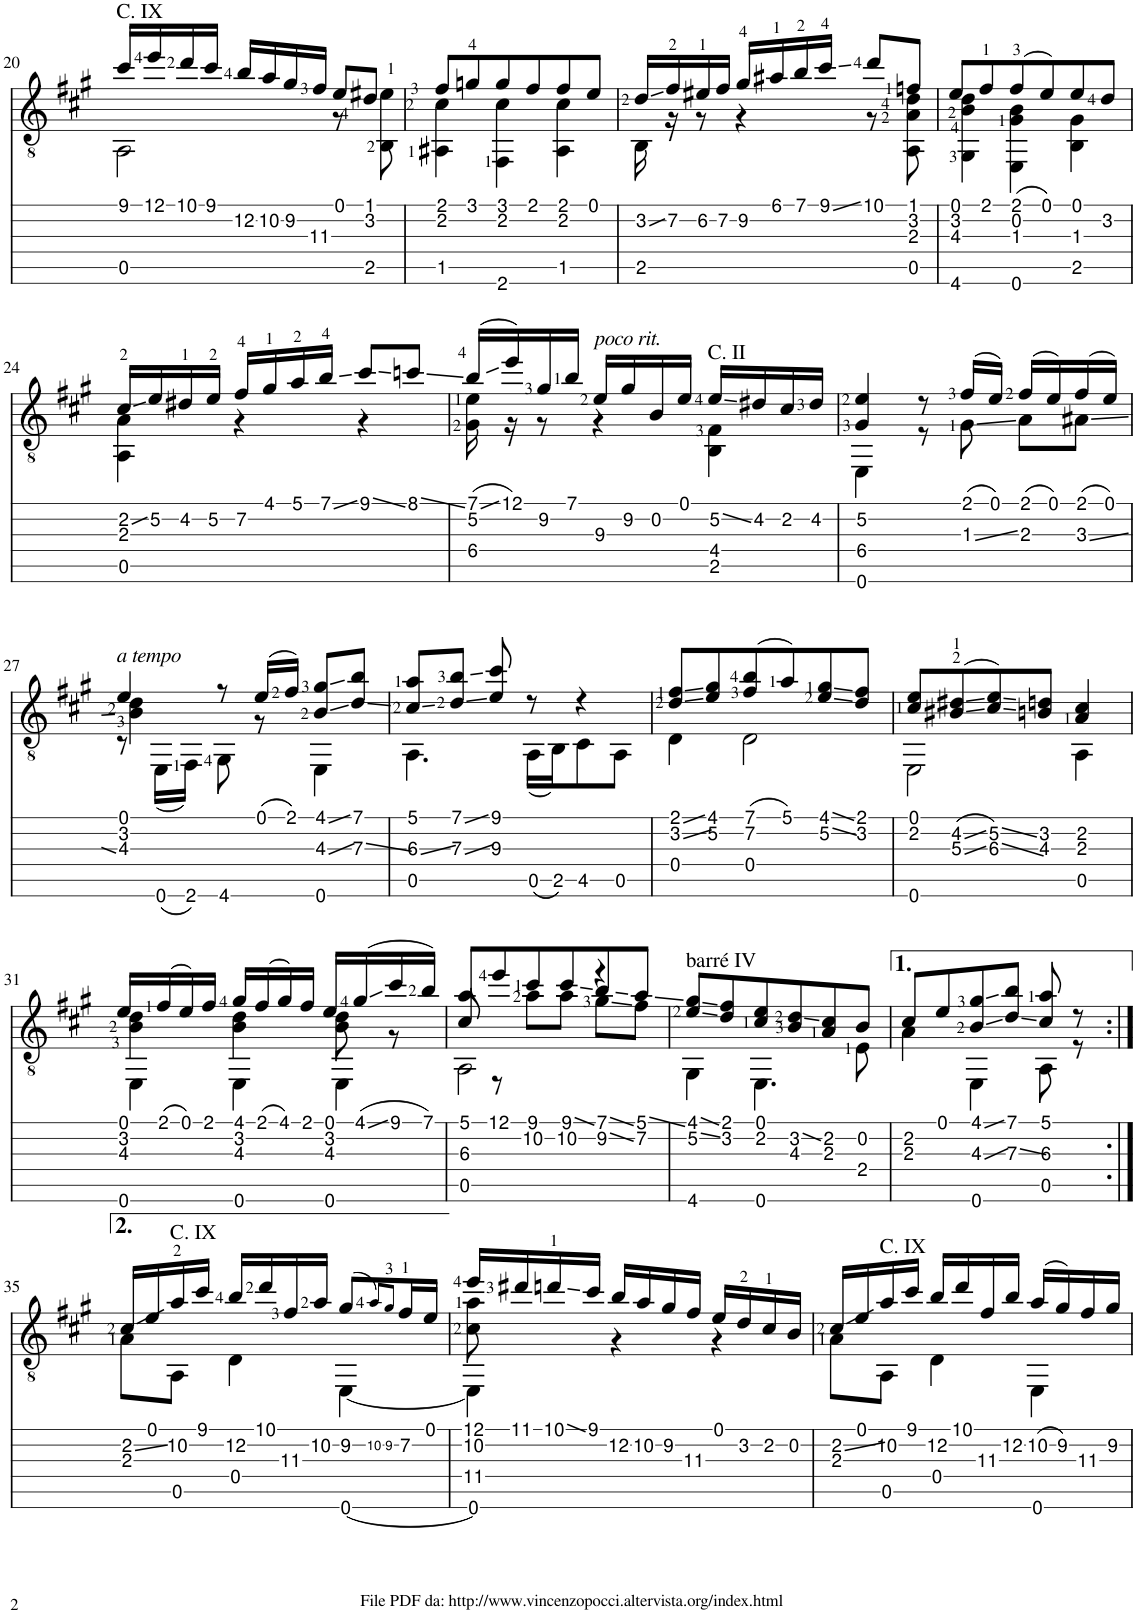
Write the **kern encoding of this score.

**kern	**kern
*part1	*part1
*staff2	*staff1
*I"Guitar	*
*I'Guit.	*
!!LO:PB:g=z
*	*clefGv2
*k[f#c#g#]	*k[f#c#g#]
*M3/4	*M3/4
=20	=20
*^	*^
!	!	!LO:TX:a:t=C. IX	!
16cc#LL	2AA	16cc#/LL	2AA\
16eeJ	.	16ee/	.
16ddL	.	16dd/	.
16cc#JJ	.	16cc#/JJ	.
16bLL	.	16b/LL	.
16aJ	.	16a/	.
16g#L	.	16g#/	.
16f#JJ	.	16f#/JJ	.
8eL	8r	8e/L	8r
8dJ	8BB 8e#	8d/J	8BB\ 8e#X\
=21	=21	=21	=21
8f#L	4AA# 4c#	8f#/L	4AA#X\ 4c#\
8gJ	.	8gn/	.
8gL	4FF# 4c#	8g/	4FF#\ 4c#\
8f#J	.	8f#/	.
8f#L	4AA# 4c#	8f#/	4AA#\ 4c#\
8eJ	.	8e/J	.
=22	=22	=22	=22
16dLL	16BB	16d/LL	16BB\
16f#J	16r	16f#/	16r
16e#L	8r	16e#X/	8r
16f#JJ	.	16f#/JJ	.
16g#LL	4r	16g#/LL	4r
16a#J	.	16a#X/	.
16bL	.	16b/	.
16cc#JJ	.	16cc#/JJ	.
8ddL	8r	8dd/L	8r
8fJ	8AA 8A 8d	8fn/J	8AA\ 8A\ 8d\
=23	=23	=23	=23
8eL	4GG# 4B 4d	8e/L	4GG#\ 4B\ 4d\
8f#J	.	8f#/	.
8f#L	4EE 4G# 4B	(8f#/	4EE\ 4G#\ 4B\
8eJ	.	8e/)	.
8eL	4BB 4G#	8e/	4BB\ 4G#\
8dJ	.	8d/J	.
!!LO:LB:g=z	!!
=24	=24	=24	=24
16c#LL	4AA 4A	16c#/LL	4AA\ 4A\
16eJ	.	16e/	.
16d#L	.	16d#X/	.
16eJJ	.	16e/JJ	.
16f#LL	4r	16f#/LL	4r
16g#J	.	16g#/	.
16aL	.	16a/	.
16bJJ	.	16b/JJ	.
8cc#L	4r	8cc#/L	4r
8ccJ	.	8ccn/J	.
=25	=25	=25	=25
16bLL	16G# 16e	(16b/LL	16G#\ 16e\
16eeJ	16r	16ee/)	16r
16g#L	8r	16g#/	8r
16bJJ	.	16b/JJ	.
!	!	!LO:TX:a:i:t=poco rit.	!
16eLL	4r	16e/LL	4r
16g#J	.	16g#/	.
16BL	.	16B/	.
16eJJ	.	16e/JJ	.
!	!	!LO:TX:a:t=C. II	!
16eLL	4BB 4F#	16e/LL	4BB\ 4F#\
16d#J	.	16d#X/	.
16c#L	.	16c#/	.
16d#JJ	.	16d#/JJ	.
=26	=26	=26	=26
4G# 4e	4EE	4G#/ 4e/	4EE\
8r	8r	8r	8r
16f#LL	8G#	(16f#/LL	8G#\
16eJJ	.	16e/JJ)	.
16f#LL	8AL	(16f#/LL	8A\L
16eJ	.	16e/)	.
16f#L	8A#J	(16f#/	8A#X\J
16eJJ	.	16e/JJ)	.
!!LO:LB:g=z
=27	=27	=27	=27
*	*^	*	*^
!	!	!	!LO:TX:a:i:t=a tempo	!	!
4e	4B 4d	8r	4e/	4B\ 4d\	8r
.	.	16EELL	.	.	(16EE\LL
.	.	16FF#JJ	.	.	16FF#\JJ)
8r	2ryy	8GG#	8r	2ryy	8GG#\
16eLL	.	8r	(16e/LL	.	8r
16f#JJ	.	.	16f#/JJ)	.	.
8B\ 8g#\L	.	4EE	8B/ 8g#/L	.	4EE\
8d\ 8b\J	.	.	8d/ 8b/J	.	.
*	*v	*v	*	*	*
*	*	*	*v	*v
=28	=28	=28	=28
8c#\ 8a\L	4.AA	8c#/ 8a/L	4.AA\
8d\ 8b\J	.	8d/ 8b/J	.
8e 8cc#	.	8e/ 8cc#/	.
8r	16AALL	8r	(16AA\LL
.	16BBJJ	.	16BB\J)
4r	8C#L	4r	8C#\
.	8AAJ	.	8AA\J
=29	=29	=29	=29
8d\ 8f#\L	4D	8d/ 8f#/L	4D\
8e\ 8g#\J	.	8e/ 8g#/	.
8f#\ 8b\L	2D	(8f#/ 8b/	2D\
8aJ	.	8a/)	.
8e\ 8g#\L	.	8e/ 8g#/	.
8d\ 8f#\J	.	8d/ 8f#/J	.
=30	=30	=30	=30
8c#\ 8e\L	2EE	8c#/ 8e/L	2EE\
8B#X\ 8d#X\J	.	(8B#X/ 8d#X/	.
8c#\ 8e\L	.	8c#/ 8e/)	.
8Bn\ 8dn\J	.	8Bn/ 8dn/J	.
4A 4c#	4AA	4A/ 4c#/	4AA\
!!LO:LB:g=z
=31	=31	=31	=31
*	*^	*	*^
16eLL	4B 4d	4EE	16e/LL	4B\ 4d\	4EE\
16f#J	.	.	(16f#/	.	.
16eL	.	.	16e/)	.	.
16f#JJ	.	.	16f#/JJ	.	.
16g#LL	4B 4d	4EE	16g#/LL	4B\ 4d\	4EE\
16f#J	.	.	(16f#/	.	.
16g#L	.	.	16g#/)	.	.
16f#JJ	.	.	16f#/JJ	.	.
16eLL	8B 8d	4EE	16e/LL	8B\ 8d\	4EE\
16g#J	.	.	(16g#/	.	.
16cc#L	8r	.	16cc#/	8r	.
16bJJ	.	.	16b/JJ)	.	.
=32	=32	=32	=32	=32	=32
8aL	2AA	8c#	8a/L	2AA\	8c#/
8eeJ	.	8r	8ee/	.	8r
8cc#L	.	8aL	8cc#/	.	8a\L
8cc#J	.	8aJ	8cc#/	.	8a\J
8bL	4r	8g#L	8b/	4r	8g#\L
8aJ	.	8f#J	8a/J	.	8f#\J
=33	=33	=33	=33	=33	=33
!	!	!	!LO:TX:a:t=barré IV	!	!
*	*v	*v	*	*	*
*	*	*	*v	*v
8e\ 8g#\L	4GG#	8e/ 8g#/L	4GG#\
8d\ 8f#\J	.	8d/ 8f#/	.
8c#\ 8e\L	4.EE	8c#/ 8e/	4.EE\
8B\ 8d\J	.	8B/ 8d/	.
8A\ 8c#\L	.	8A/ 8c#/	.
8BJ	8E	8B/J	8E\
=34	=34	=34	=34
8c#L	4A	8c#/L	4A\
8eJ	.	8e/	.
8B\ 8g#\L	4EE	8B/ 8g#/	4EE\
8d\ 8b\J	.	8d/ 8b/J	.
8c# 8a	8AA	8c#/ 8a/	8AA\
8r	8r	8r	8r
!!LO:LB:g=z	!!
=35:|!	=35:|!	=35:|!	=35:|!
16c#LL	8AL	16c#/LL	8A\L
16eJ	.	16e/	.
!	!	!LO:TX:a:t=C. IX	!
16aL	8AAJ	16a/	8AA\J
16cc#JJ	.	16cc#/JJ	.
16bLL	4D	16b/LL	4D\
16ddJ	.	16dd/	.
16f#L	.	16f#/	.
16aJJ	.	16a/JJ	.
8g#L	[4EE	(8g#/L	[4EE\
qa	.	8qa/L)	.
qg#	.	8qg#/J	.
16f#L	.	16f#/L	.
16eJJ	.	16e/JJ	.
=36	=36	=36	=36
*	*^	*	*^
16eeLL	4EE]	8c# 8a	16ee/LL	4EE\]	8c#\ 8a\
16dd#J	.	.	16dd#X/	.	.
16ddL	.	2ryy	16ddn/	.	2ryy
16cc#JJ	.	.	16cc#/JJ	.	.
16bLL	4r	.	16b/LL	4r	.
16aJ	.	.	16a/	.	.
16g#L	.	.	16g#/	.	.
16f#JJ	.	.	16f#/JJ	.	.
16eLL	4r	.	16e/LL	4r	.
16dJ	.	.	16d/	.	.
16c#L	.	8ryy	16c#/	.	8ryy
16BJJ	.	.	16B/JJ	.	.
*	*v	*v	*	*	*
*	*	*	*v	*v
=37	=37	=37	=37
16c#LL	8AL	16c#/LL	8A\L
16eJ	.	16e/	.
!	!	!LO:TX:a:t=C. IX	!
16aL	8AAJ	16a/	8AA\J
16cc#JJ	.	16cc#/JJ	.
16bLL	4D	16b/LL	4D\
16ddJ	.	16dd/	.
16f#L	.	16f#/	.
16bJJ	.	16b/JJ	.
16aLL	4EE	(16a/LL	4EE\
16g#J	.	16g#/)	.
16f#L	.	16f#/	.
16g#JJ	.	16g#/JJ	.
*v	*v	*	*
*	*v	*v
=	=
*-	*-
